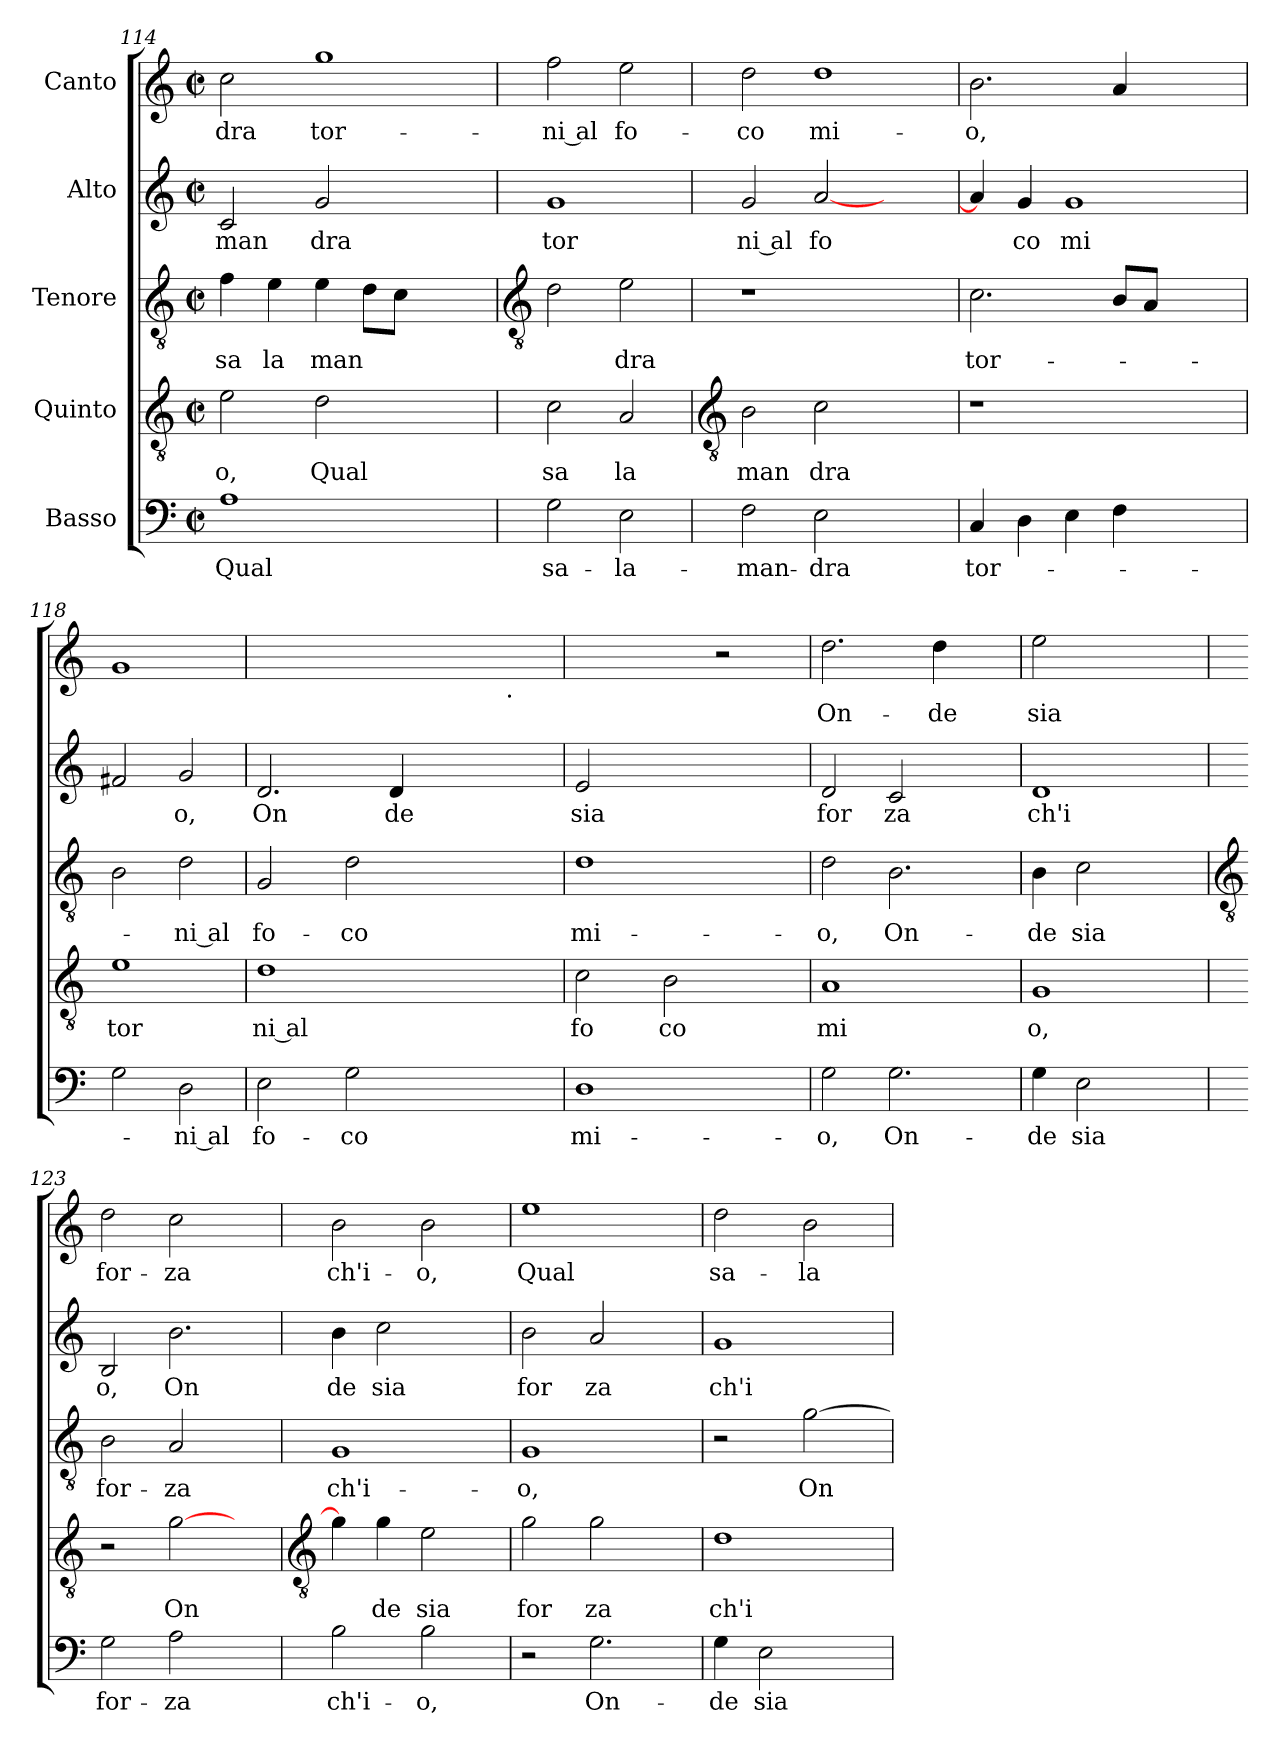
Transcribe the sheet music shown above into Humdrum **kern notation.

**kern	**text	**kern	**text	**kern	**text	**kern	**text	**kern	**text
*part5	*part5	*part4	*part4	*part3	*part3	*part2	*part2	*part1	*part1
*staff5	*staff5	*staff4	*staff4	*staff3	*staff3	*staff2	*staff2	*staff1	*staff1
*I"Basso	*	*I"Quinto	*	*I"Tenore	*	*I"Alto	*	*I"Canto	*
*clefF4	*	*clefGv2	*	*clefGv2	*	*clefG2	*	*clefG2	*
*k[]	*	*k[]	*	*k[]	*	*k[]	*	*k[]	*
*C:	*	*C:	*	*C:	*	*C:	*	*C:	*
*M2/2	*	*M2/2	*	*M2/2	*	*M2/2	*	*M2/2	*
*met(c|)	*	*met(c|)	*	*met(c|)	*	*met(c|)	*	*met(c|)	*
=114	=114	=114	=114	=114	=114	=114	=114	=114	=114
!	!LO:LY:b	!	!LO:LY:b	!	!LO:LY:b	!	!LO:LY:b	!	!LO:LY:b
1A	Qual	2e\	o,	4f\	sa	2c/	man	2cc\	-dra
!	!	!	!	!	!LO:LY:b	!	!	!	!
.	.	.	.	4e\	la	.	.	.	.
!	!	!	!LO:LY:b	!	!LO:LY:b	!	!LO:LY:b	!	!LO:LY:b
.	.	2d\	Qual	4e\	man	2g/	dra	1gg	tor-
.	.	.	.	8d\L	.	.	.	.	.
.	.	.	.	8c\J	.	.	.	.	.
2ryy	.	2ryy	.	2ryy	.	2ryy	.	.	.
!!LO:LB:g=z
=115	=115	=115	=115	=115	=115	=115	=115	=115	=115
*	*	*	*	*clefGv2	*	*	*	*	*
!	!LO:LY:b	!	!LO:LY:b	!	!	!	!LO:LY:b	!	!LO:LY:b
2G\	sa-	2c\	sa	2d\	.	1g	tor	2ff\	-ni al
!	!LO:LY:b	!	!LO:LY:b	!	!LO:LY:b	!	!	!	!LO:LY:b
2E\	-la-	2A/	la	2e\	dra	.	.	2ee\	fo-
!!LO:LB:g=z
=116	=116	=116	=116	=116	=116	=116	=116	=116	=116
*	*	*clefGv2	*	*	*	*	*	*	*
!	!LO:LY:b	!	!LO:LY:b	!	!	!	!LO:LY:b	!	!LO:LY:b
2F\	-man-	2B\	man	1r	.	2g/	ni al	2dd\	-co
!	!LO:LY:b	!	!LO:LY:b	!	!	!	!LO:LY:b	!	!LO:LY:b
2E\	-dra	2c\	dra	.	.	[2a/	fo	1dd	mi-
2ryy	.	2ryy	.	2ryy	.	2ryy	.	.	.
=117	=117	=117	=117	=117	=117	=117	=117	=117	=117
!	!LO:LY:b	!	!	!	!LO:LY:b	!	!	!	!LO:LY:b
4C/	tor-	1r	.	2.c\	tor-	4a/]	.	2.b\	-o,
!	!	!	!	!	!	!	!LO:LY:b	!	!
4D\	.	.	.	.	.	4g/	co	.	.
!	!	!	!	!	!	!	!LO:LY:b	!	!
4E\	.	.	.	.	.	1g	mi	.	.
4F\	.	.	.	8B/L	.	.	.	4a/	.
.	.	.	.	8A/J	.	.	.	.	.
2ryy	.	2ryy	.	2ryy	.	.	.	2ryy	.
=118	=118	=118	=118	=118	=118	=118	=118	=118	=118
!	!	!	!LO:LY:b	!	!	!	!	!	!
2G\	.	1e	tor	2B\	.	2f#X/	.	1g	.
!	!LO:LY:b	!	!	!	!LO:LY:b	!	!LO:LY:b	!	!
2D\	-ni al	.	.	2d\	-ni al	2g/	o,	.	.
!!LO:LB:g=z
=119	=119	=119	=119	=119	=119	=119	=119	=119	=119
!	!LO:LY:b	!	!LO:LY:b	!	!LO:LY:b	!	!LO:LY:b	!	!
2E\	fo-	1d	ni al	2G/	fo-	2.d/	On	4ryy	.
.	.	.	.	.	.	.	.	4ryy	.
!	!LO:LY:b	!	!	!	!LO:LY:b	!	!	!	!
2G\	-co	.	.	2d\	-co	.	.	4ryy	.
!	!	!	!	!	!	!	!LO:LY:b	!	!
.	.	.	.	.	.	4d/	de	64ryy	.
.	.	.	.	.	.	.	.	64ryy	.
.	.	.	.	.	.	.	.	64ryy	.
.	.	.	.	.	.	.	.	64ryy	.
.	.	.	.	.	.	.	.	64ryy	.
.	.	.	.	.	.	.	.	64ryy	.
.	.	.	.	.	.	.	.	64ryy	.
.	.	.	.	.	.	.	.	64ryy	.
.	.	.	.	.	.	.	.	64ryy	.
.	.	.	.	.	.	.	.	64ryy	.
.	.	.	.	.	.	.	.	64ryy	.
.	.	.	.	.	.	.	.	64ryy	.
.	.	.	.	.	.	.	.	64ryy	.
.	.	.	.	.	.	.	.	64ryy	.
!	!	!	!	!	!	!	!	!LO:TX:b:t=.	!
.	.	.	.	.	.	.	.	64ryy	.
.	.	.	.	.	.	.	.	4ryy	.
8...ryy	.	8...ryy	.	8...ryy	.	8...ryy	.	.	.
=120	=120	=120	=120	=120	=120	=120	=120	=120	=120
!	!LO:LY:b	!	!LO:LY:b	!	!LO:LY:b	!	!LO:LY:b	!	!
1D	mi-	2c\	fo	1d	mi-	2e/	sia	4ryy	.
.	.	.	.	.	.	.	.	4ryy	.
!	!	!	!LO:LY:b	!	!	!	!	!	!
.	.	2B\	co	.	.	2ryy	.	4ryy	.
.	.	.	.	.	.	.	.	64ryy	.
.	.	.	.	.	.	.	.	2r	.
4ryy	.	4ryy	.	4ryy	.	4ryy	.	.	.
64ryy	.	64ryy	.	64ryy	.	64ryy	.	.	.
!!LO:LB:g=z
=121	=121	=121	=121	=121	=121	=121	=121	=121	=121
!	!LO:LY:b	!	!LO:LY:b	!	!LO:LY:b	!	!LO:LY:b	!	!LO:LY:b
2G\	-o,	1A	mi	2d\	-o,	2d/	for	2.dd\	On-
!	!LO:LY:b	!	!	!	!LO:LY:b	!	!LO:LY:b	!	!
2.G\	On-	.	.	2.B\	On-	2c/	za	.	.
!	!	!	!	!	!	!	!	!	!LO:LY:b
.	.	.	.	.	.	.	.	4dd\	-de
.	.	4ryy	.	.	.	4ryy	.	4ryy	.
=122	=122	=122	=122	=122	=122	=122	=122	=122	=122
!	!LO:LY:b	!	!LO:LY:b	!	!LO:LY:b	!	!LO:LY:b	!	!LO:LY:b
4G\	-de	1G	o,	4B\	-de	1d	ch'i	2ee\	sia
!	!LO:LY:b	!	!	!	!LO:LY:b	!	!	!	!
2E\	sia	.	.	2c\	sia	.	.	.	.
.	.	.	.	.	.	.	.	2ryy	.
4ryy	.	.	.	4ryy	.	.	.	.	.
!!LO:LB:g=z
=123	=123	=123	=123	=123	=123	=123	=123	=123	=123
*	*	*	*	*clefGv2	*	*	*	*	*
!	!LO:LY:b	!	!	!	!LO:LY:b	!	!LO:LY:b	!	!LO:LY:b
2G\	for-	2r	.	2B\	for-	2B/	o,	2dd\	for-
!	!LO:LY:b	!	!LO:LY:b	!	!LO:LY:b	!	!LO:LY:b	!	!LO:LY:b
2A\	-za	[2g\	On	2A/	-za	2.b\	On	2cc\	-za
4ryy	.	4ryy	.	4ryy	.	.	.	4ryy	.
!!LO:LB:g=z
=124	=124	=124	=124	=124	=124	=124	=124	=124	=124
*	*	*clefGv2	*	*	*	*	*	*	*
!	!LO:LY:b	!	!	!	!LO:LY:b	!	!LO:LY:b	!	!LO:LY:b
2B\	ch'i-	4g\]	.	1G	ch'i-	4b\	de	2b\	ch'i-
!	!	!	!LO:LY:b	!	!	!	!LO:LY:b	!	!
.	.	4g\	de	.	.	2cc\	sia	.	.
!	!LO:LY:b	!	!LO:LY:b	!	!	!	!	!	!LO:LY:b
2B\	-o,	2e\	sia	.	.	.	.	2b\	-o,
.	.	.	.	.	.	4ryy	.	.	.
!!LO:LB:g=z
=125	=125	=125	=125	=125	=125	=125	=125	=125	=125
!	!	!	!LO:LY:b	!	!LO:LY:b	!	!LO:LY:b	!	!LO:LY:b
2r	.	2g\	for	1G	-o,	2b\	for	1ee	Qual
!	!LO:LY:b	!	!LO:LY:b	!	!	!	!LO:LY:b	!	!
2.G\	On-	2g\	za	.	.	2a/	za	.	.
.	.	4ryy	.	4ryy	.	4ryy	.	4ryy	.
=126	=126	=126	=126	=126	=126	=126	=126	=126	=126
!	!LO:LY:b	!	!LO:LY:b	!	!	!	!LO:LY:b	!	!LO:LY:b
4G\	-de	1d	ch'i	2r	.	1g	ch'i	2dd\	sa-
!	!LO:LY:b	!	!	!	!	!	!	!	!
2E\	sia	.	.	.	.	.	.	.	.
!	!	!	!	!	!LO:LY:b	!	!	!	!LO:LY:b
.	.	.	.	[2g\	On-	.	.	2b\	-la-
4ryy	.	.	.	.	.	.	.	.	.
=	=	=	=	=	=	=	=	=	=
*-	*-	*-	*-	*-	*-	*-	*-	*-	*-
